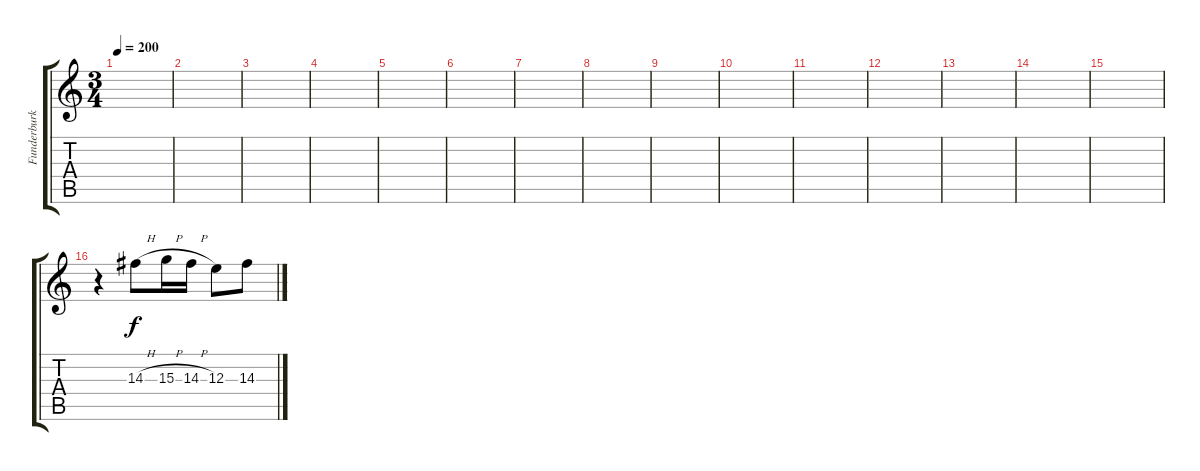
\track ("Funderburk Solo" "Funderburk") {instrument overdrivenguitar}
\staff {score tabs}
\tuning (Db4 Ab3 E3 B2 Gb2 B1) {hide}
\ts (3 4)
\tempo 200
\clef g2
\ks c
|
|
|
|
|
|
|
|
|
|
|
|
|
|
|
r.4 14.3{h}.8 15.3{h}.16 14.3{h}.16 12.3.8 14.3.8
